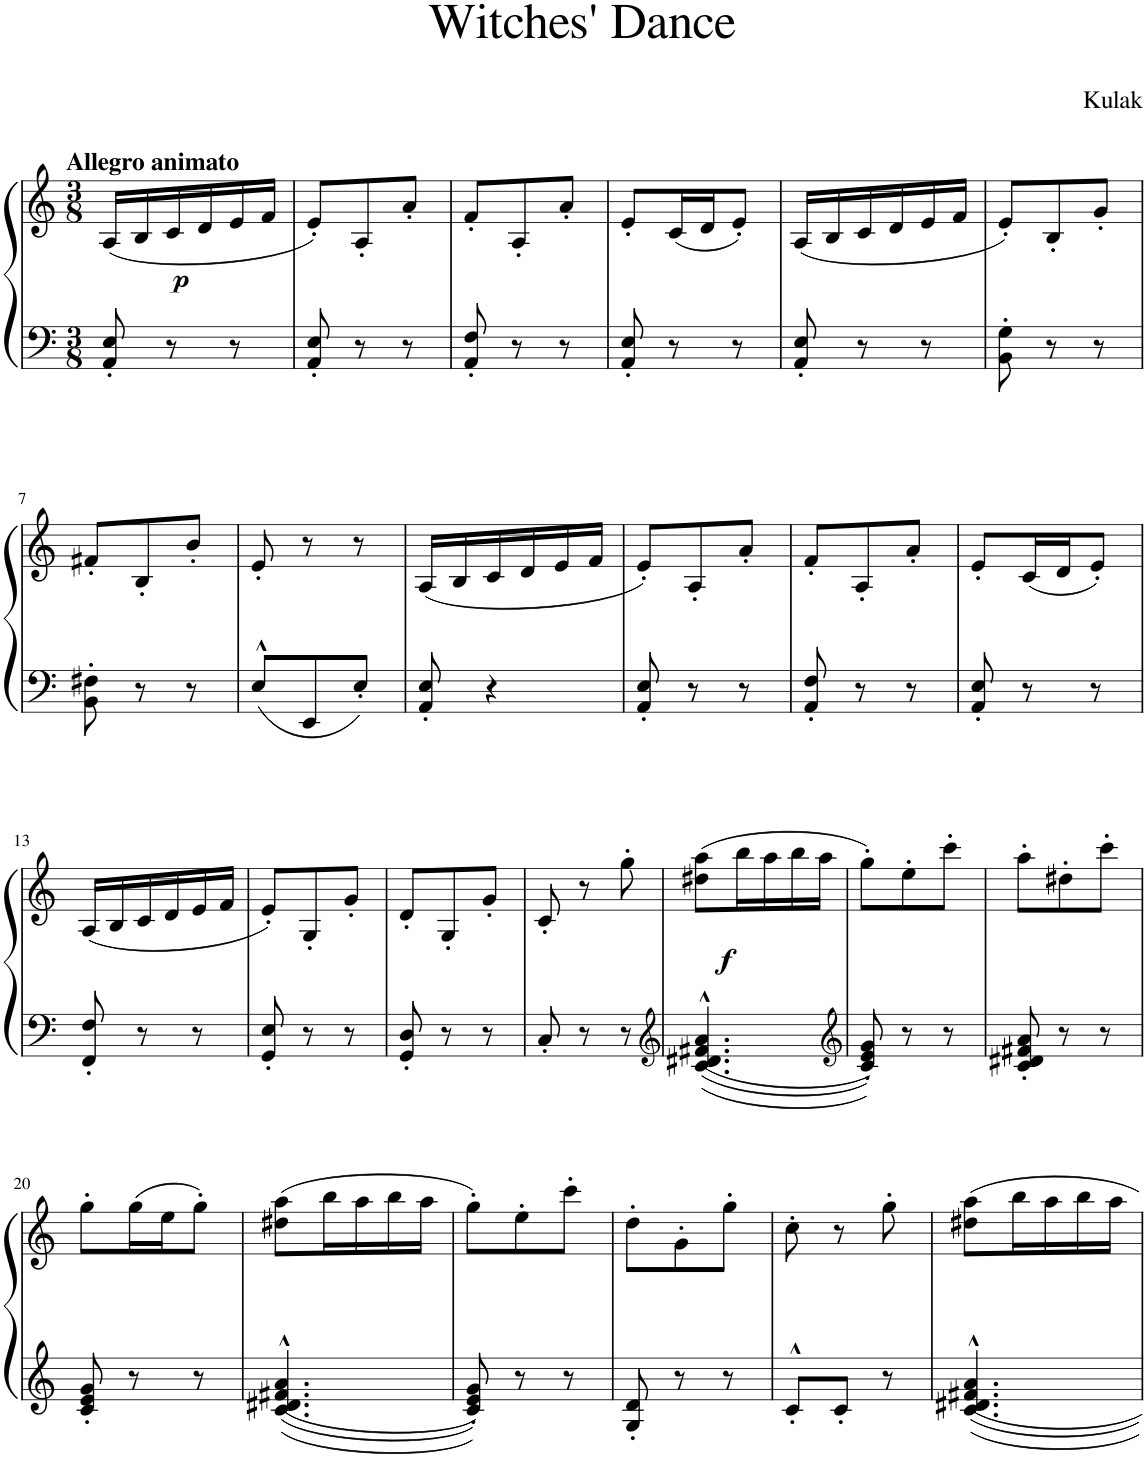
**kern	**kern	**dynam
*part1	*part1	*part1
*staff2	*staff1	*staff1/2
*I"Piano	*	*
*I'Pno	*	*
*clefF4	*clefG2	*
*k[]	*k[]	*
*M3/8	*M3/8	*
=1	=1	=1
!	!LO:TX:a:B:t=Allegro animato	!
!	!	!LO:DY:b
8AA/' 8E/'	(16A/LL	p
.	16B/	.
8r	16c/	.
.	16d/	.
8r	16e/	.
.	16f/JJ	.
=2	=2	=2
8AA/' 8E/'	8e'/L)	.
8r	8A'/	.
8r	8a'/J	.
=3	=3	=3
8AA/' 8F/'	8f'/L	.
8r	8A'/	.
8r	8a'/J	.
=4	=4	=4
8AA/' 8E/'	8e'/L	.
8r	(16c/L	.
.	16d/J	.
8r	8e'/J)	.
=5	=5	=5
8AA/' 8E/'	(16A/LL	.
.	16B/	.
8r	16c/	.
.	16d/	.
8r	16e/	.
.	16f/JJ	.
=6	=6	=6
8BB\' 8G\'	8e'/L)	.
8r	8B'/	.
8r	8g'/J	.
!!LO:LB:g=z
=7	=7	=7
8BB\' 8F#X\'	8f#X'/L	.
8r	8B'/	.
8r	8b'/J	.
=8	=8	=8
8E^^/L	8e'/	.
8EE/	8r	.
8E'/J	8r	.
=9	=9	=9
8AA/' 8E/'	(16A/LL	.
.	16B/	.
4r	16c/	.
.	16d/	.
.	16e/	.
.	16f/JJ	.
=10	=10	=10
8AA/' 8E/'	8e'/L)	.
8r	8A'/	.
8r	8a'/J	.
=11	=11	=11
8AA/' 8F/'	8f'/L	.
8r	8A'/	.
8r	8a'/J	.
=12	=12	=12
8AA/' 8E/'	8e'/L	.
8r	(16c/L	.
.	16d/J	.
8r	8e'/J)	.
!!LO:LB:g=z
=13	=13	=13
8FF/' 8F/'	(16A/LL	.
.	16B/	.
8r	16c/	.
.	16d/	.
8r	16e/	.
.	16f/JJ	.
=14	=14	=14
8GG/' 8E/'	8e'/L)	.
8r	8G'/	.
8r	8g'/J	.
=15	=15	=15
8GG/' 8D/'	8d'/L	.
8r	8G'/	.
8r	8g'/J	.
=16	=16	=16
8C'/	8c'/	.
8r	8r	.
8r	8gg'\	.
=17	=17	=17
*clefG2	*	*
!	!	!LO:DY:b
4.c/^^ 4.d#X/^^ 4.f#X/^^ 4.a/^^	(8dd#X\ 8aa\L	f
.	16bb\L	.
.	16aa\	.
.	16bb\	.
.	16aa\JJ	.
=18	=18	=18
*clefG2	*	*
8c/' 8e/' 8g/'	8gg'\L)	.
8r	8ee'\	.
8r	8ccc'\J	.
=19	=19	=19
8c/' 8d#X/' 8f#X/' 8a/'	8aa'\L	.
8r	8dd#X'\	.
8r	8ccc'\J	.
!!LO:LB:g=z
=20	=20	=20
8c/' 8e/' 8g/'	8gg'\L	.
8r	(16gg\L	.
.	16ee\J	.
8r	8gg'\J)	.
=21	=21	=21
4.c/^^ 4.d#X/^^ 4.f#X/^^ 4.a/^^	(8dd#X\ 8aa\L	.
.	16bb\L	.
.	16aa\	.
.	16bb\	.
.	16aa\JJ	.
=22	=22	=22
8c/' 8e/' 8g/'	8gg'\L)	.
8r	8ee'\	.
8r	8ccc'\J	.
=23	=23	=23
8G/' 8d/'	8dd'\L	.
8r	8g'\	.
8r	8gg'\J	.
=24	=24	=24
8c'^^/L	8cc'\	.
8c'/J	8r	.
8r	8gg'\	.
=25	=25	=25
4.c/^^ 4.d#X/^^ 4.f#X/^^ 4.a/^^	8dd#X\ 8aa\L	.
.	16bb\L	.
.	16aa\	.
.	16bb\	.
.	16aa\JJ	.
=	=	=
*-	*-	*-
